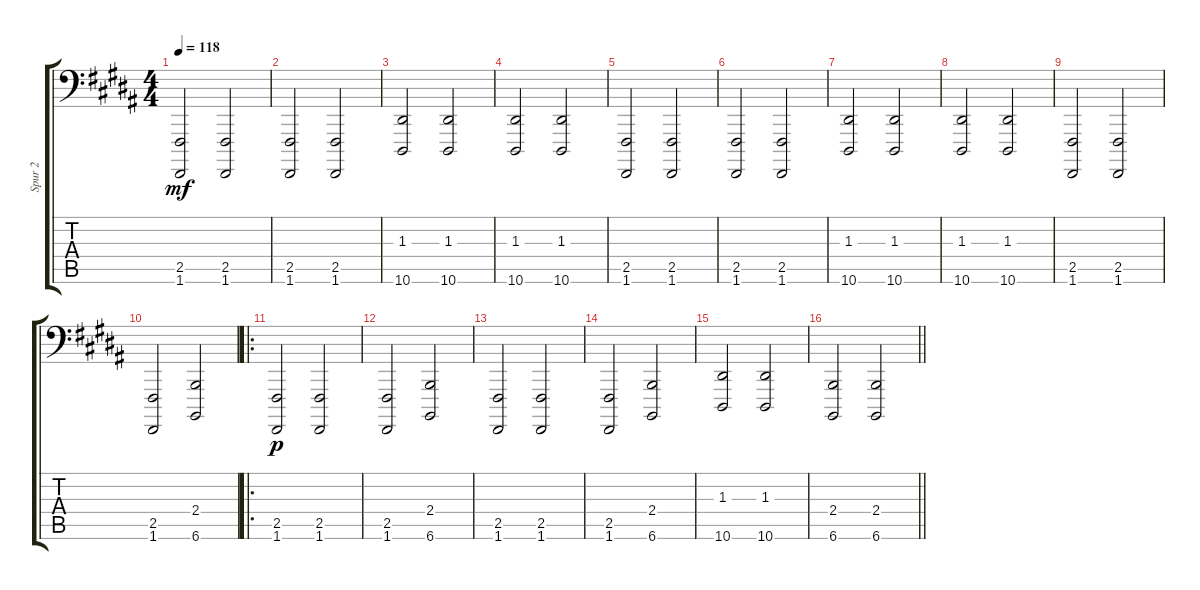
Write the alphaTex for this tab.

\track ("Spur 2" "Spur 2") {instrument acousticgrandpiano}
\staff {score tabs}
\tuning (C3 G2 D2 A1 E1 F0) {hide}
\ts (4 4)
\tempo 118
\clef f4
\ks b
(2.5 1.6).2{dy mf} (2.5 1.6).2 |
(2.5 1.6).2 (2.5 1.6).2 |
(1.3 10.6).2 (1.3 10.6).2 |
(1.3 10.6).2 (1.3 10.6).2 |
(2.5 1.6).2 (2.5 1.6).2 |
(2.5 1.6).2 (2.5 1.6).2 |
(1.3 10.6).2 (1.3 10.6).2 |
(1.3 10.6).2 (1.3 10.6).2 |
(2.5 1.6).2 (2.5 1.6).2 |
(2.5 1.6).2 (2.4 6.6).2 |
\ro
(2.5 1.6).2{dy p} (2.5 1.6).2 |
(2.5 1.6).2 (2.4 6.6).2 |
(2.5 1.6).2 (2.5 1.6).2 |
(2.5 1.6).2 (2.4 6.6).2 |
(1.3 10.6).2 (1.3 10.6).2 |
\barLineRight lightlight
(2.4 6.6).2 (2.4 6.6).2
